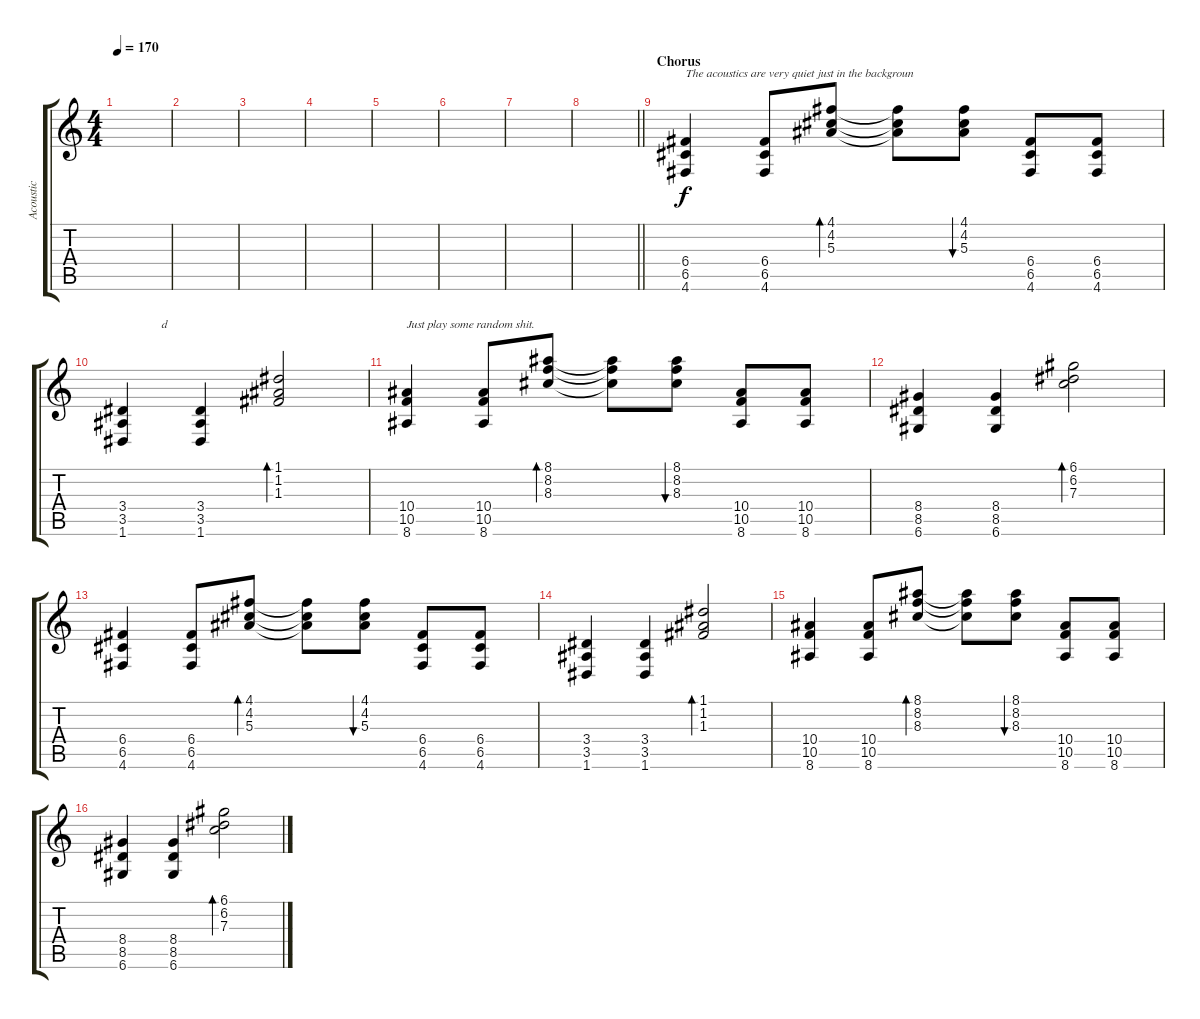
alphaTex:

\track ("Acoustic" "Acoustic") {instrument acousticguitarsteel}
\staff {score tabs}
\tuning (D4 A3 F3 C3 G2 D2) {hide}
\ts (4 4)
\tempo 170
\clef g2
\ks c
|
|
|
|
|
|
|
\barLineRight lightlight
|
\section ("" "Chorus")
(6.4 6.5 4.6).4{txt "The acoustics are very quiet just in the backgroun" volume 7} (6.4 6.5 4.6).8 (4.1 4.2 5.3).8{bd 60} (4.1{t} 4.2{t} 5.3{t}).8 (4.1 4.2 5.3).8{bu 60} (6.4 6.5 4.6).8 (6.4 6.5 4.6).8 |
(3.4 3.5 1.6).4{txt "             d"} (3.4 3.5 1.6).4 (1.1 1.2 1.3).2{bd 60} |
(10.4 10.5 8.6).4{txt "Just play some random shit."} (10.4 10.5 8.6).8 (8.1 8.2 8.3).8{bd 60} (8.1{t} 8.2{t} 8.3{t}).8 (8.1 8.2 8.3).8{bu 60} (10.4 10.5 8.6).8 (10.4 10.5 8.6).8 |
(8.4 8.5 6.6).4 (8.4 8.5 6.6).4 (6.1 6.2 7.3).2{bd 60} |
(6.4 6.5 4.6).4 (6.4 6.5 4.6).8 (4.1 4.2 5.3).8{bd 60} (4.1{t} 4.2{t} 5.3{t}).8 (4.1 4.2 5.3).8{bu 60} (6.4 6.5 4.6).8 (6.4 6.5 4.6).8 |
(3.4 3.5 1.6).4 (3.4 3.5 1.6).4 (1.1 1.2 1.3).2{bd 60} |
(10.4 10.5 8.6).4 (10.4 10.5 8.6).8 (8.1 8.2 8.3).8{bd 60} (8.1{t} 8.2{t} 8.3{t}).8 (8.1 8.2 8.3).8{bu 60} (10.4 10.5 8.6).8 (10.4 10.5 8.6).8 |
(8.4 8.5 6.6).4 (8.4 8.5 6.6).4 (6.1 6.2 7.3).2{bd 60}
